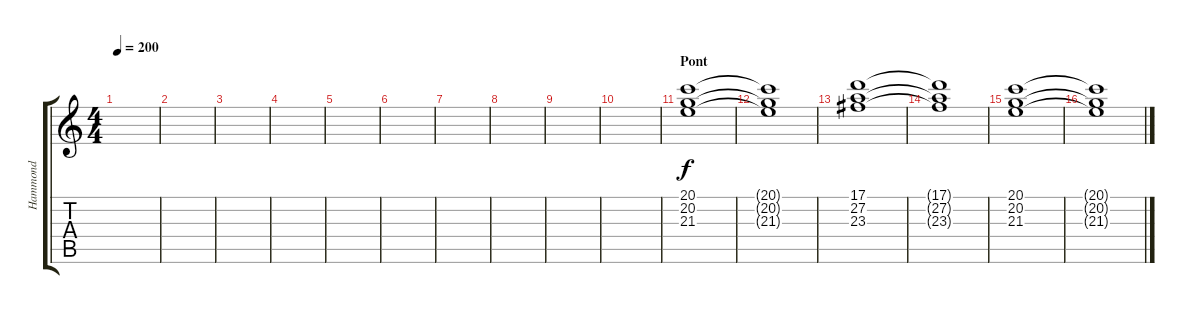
\track ("Hammond" "Hammond") {instrument drawbarorgan}
\staff {score tabs}
\tuning (E4 B3 G3 D3 A2 E2) {hide}
\ts (4 4)
\tempo 200
\clef g2
\ks c
|
|
|
|
\section ("" "")
|
|
|
|
|
|
\section ("" "Pont")
(20.1 20.2 21.3).1 |
(20.1{t} 20.2{t} 21.3{t}).1 |
(17.1 27.2 23.3).1 |
(17.1{t} 27.2{t} 23.3{t}).1 |
(20.1 20.2 21.3).1 |
(20.1{t} 20.2{t} 21.3{t}).1
